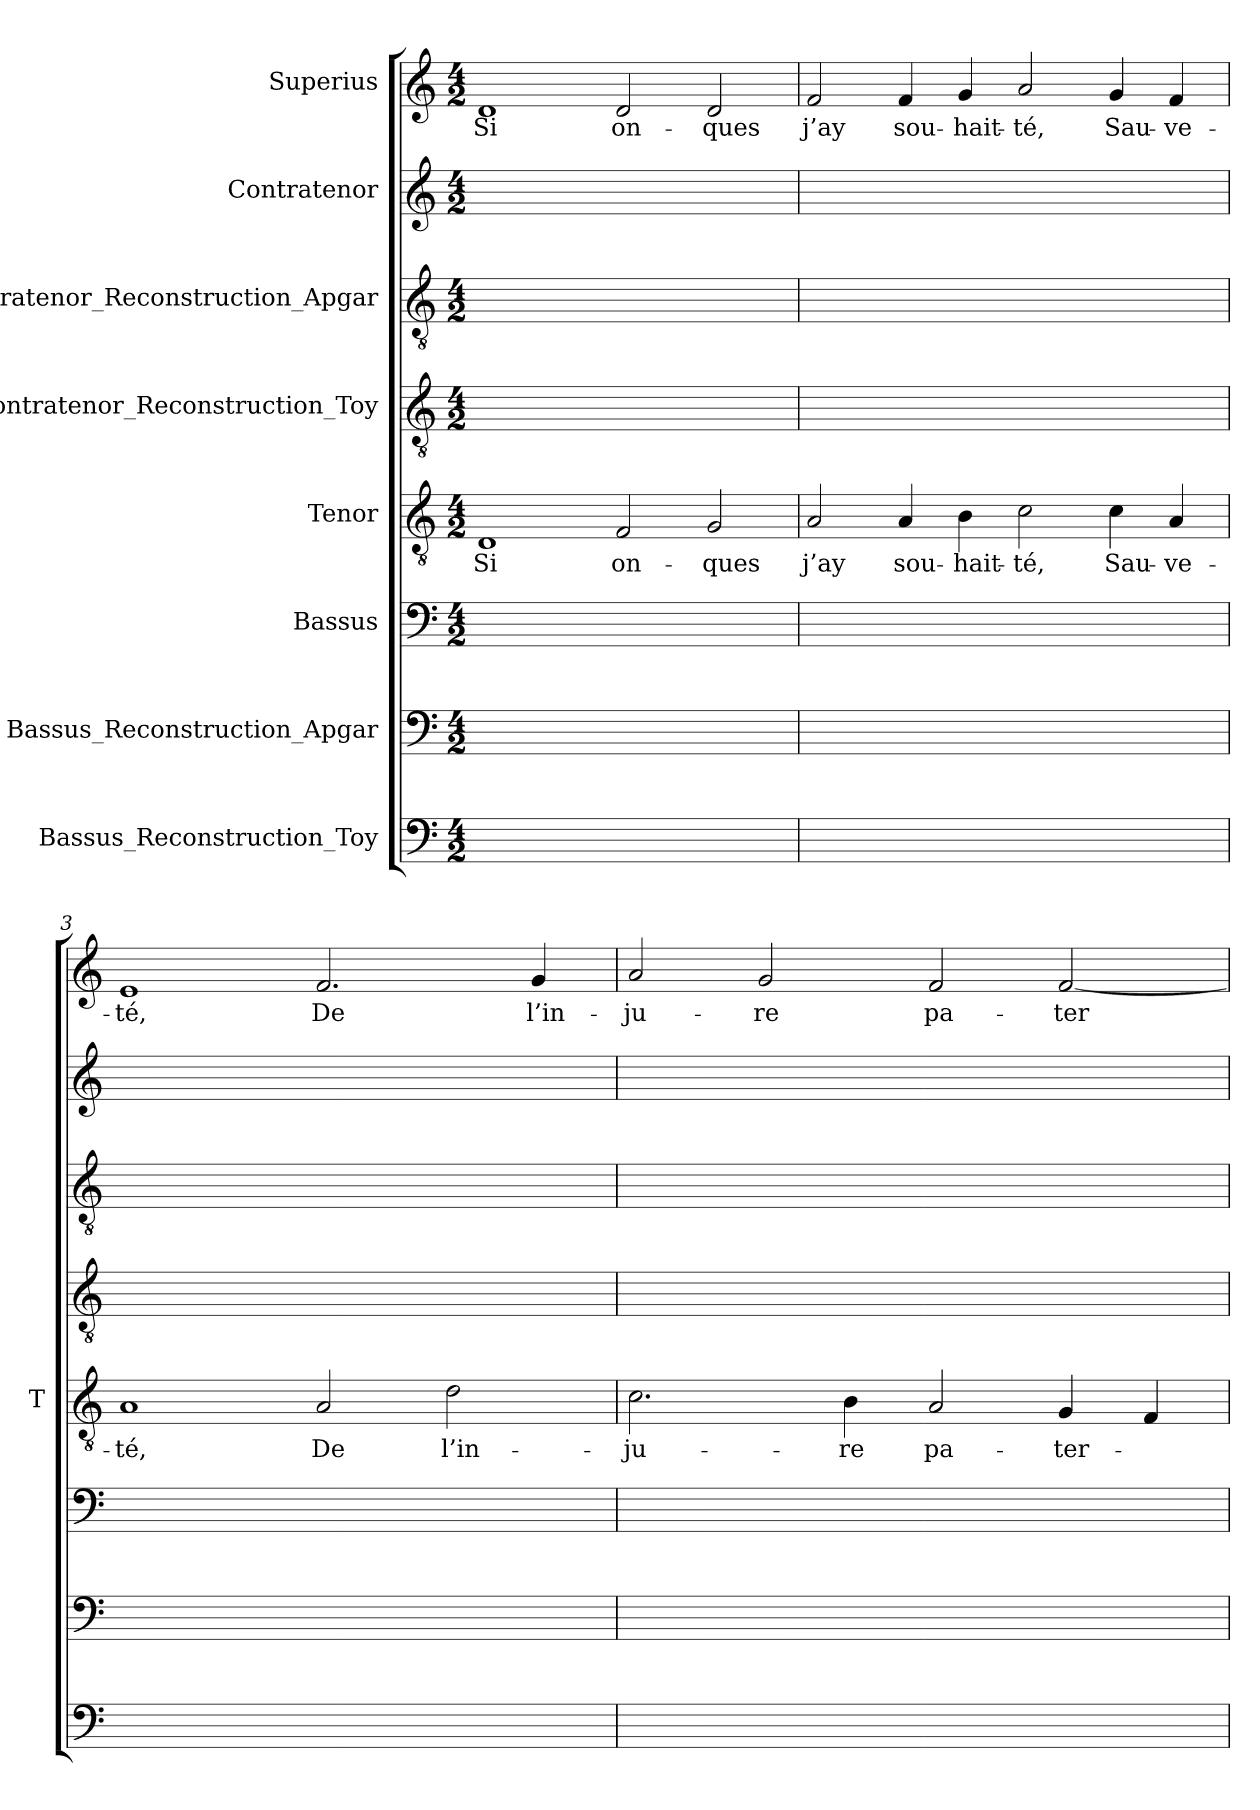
**kern	**kern	**kern	**kern	**text	**kern	**kern	**kern	**kern	**text
*part8	*part7	*part6	*part5	*part5	*part4	*part3	*part2	*part1	*part1
*staff8	*staff7	*staff6	*staff5	*staff5	*staff4	*staff3	*staff2	*staff1	*staff1
*I"Bassus_Reconstruction_Toy	*I"Bassus_Reconstruction_Apgar	*I"Bassus	*I"Tenor	*	*I"Contratenor_Reconstruction_Toy	*I"Contratenor_Reconstruction_Apgar	*I"Contratenor	*I"Superius	*
*	*	*	*I'T	*	*	*	*	*	*
*clefF4	*clefF4	*clefF4	*clefGv2	*	*clefGv2	*clefGv2	*clefG2	*clefG2	*
*k[]	*k[]	*k[]	*k[]	*	*k[]	*k[]	*k[]	*k[]	*
*M4/2	*M4/2	*M4/2	*M4/2	*	*M4/2	*M4/2	*M4/2	*M4/2	*
=1	=1	=1	=1	=1	=1	=1	=1	=1	=1
0ryy	0ryy	0ryy	1D	-Si	0ryy	0ryy	0ryy	1d	-Si
.	.	.	2F	on-	.	.	.	2d	on-
.	.	.	2G	-ques	.	.	.	2d	-ques
=2	=2	=2	=2	=2	=2	=2	=2	=2	=2
0ryy	0ryy	0ryy	2A	-j’ay	0ryy	0ryy	0ryy	2f	-j’ay
.	.	.	4A	sou-	.	.	.	4f	sou-
.	.	.	4B	hait-	.	.	.	4g	hait-
.	.	.	2c	-té,	.	.	.	2a	-té,
.	.	.	4c	Sau-	.	.	.	4g	Sau-
.	.	.	4A	ve-	.	.	.	4f	ve-
=3	=3	=3	=3	=3	=3	=3	=3	=3	=3
0ryy	0ryy	0ryy	1A	-té,	0ryy	0ryy	0ryy	1e	-té,
.	.	.	2A	-De	.	.	.	2.f	-De
.	.	.	2d	l’in-	.	.	.	.	.
.	.	.	.	.	.	.	.	4g	l’in-
=4	=4	=4	=4	=4	=4	=4	=4	=4	=4
0ryy	0ryy	0ryy	2.c	ju-	0ryy	0ryy	0ryy	2a	ju-
.	.	.	.	.	.	.	.	2g	-re
.	.	.	4B	-re	.	.	.	.	.
.	.	.	2A	pa-	.	.	.	2f	pa-
.	.	.	4G	ter-	.	.	.	[2f	ter-
.	.	.	4F	.	.	.	.	.	.
=	=	=	=	=	=	=	=	=	=
*-	*-	*-	*-	*-	*-	*-	*-	*-	*-
